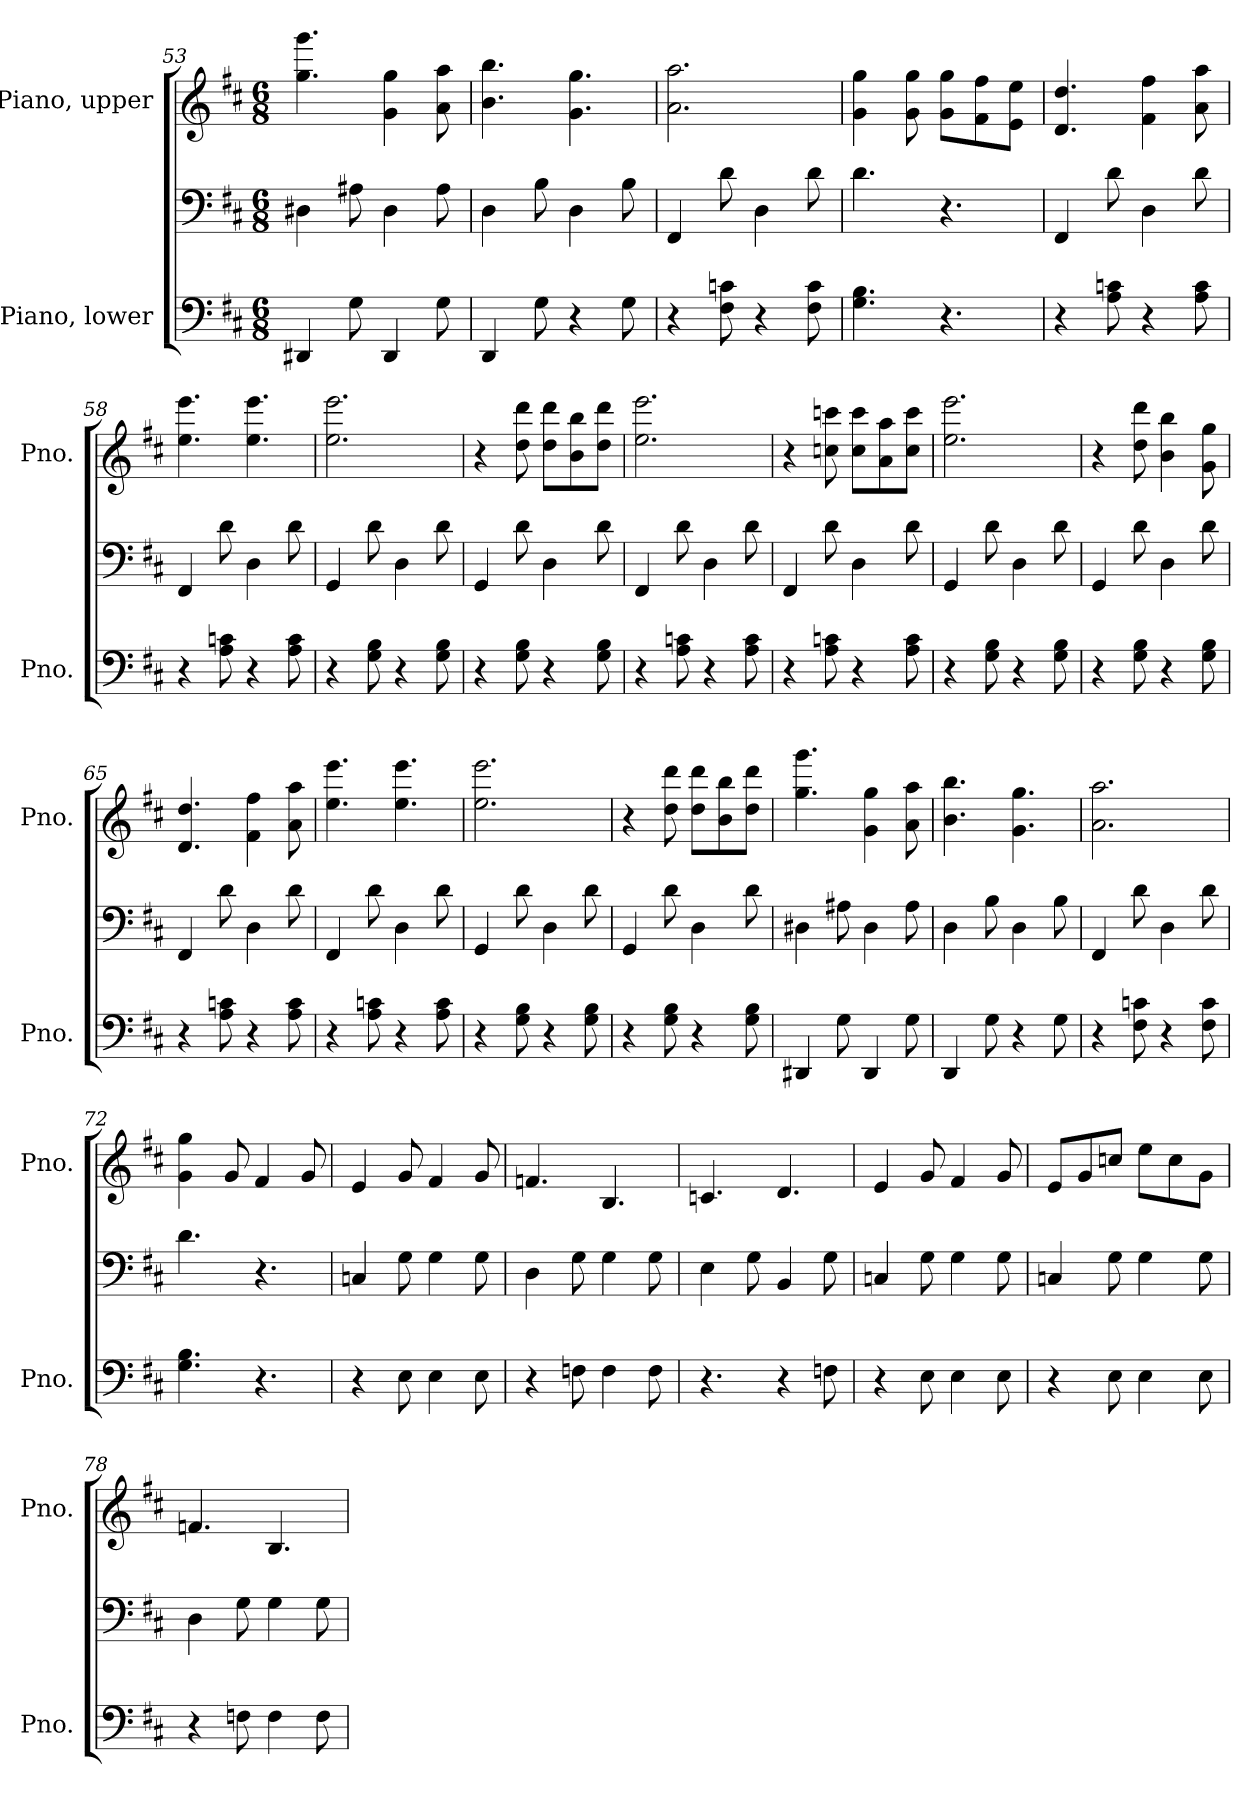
**kern	**kern	**kern
*part2	*part2	*part1
*staff3	*staff2	*staff1
*I"Piano, lower	*	*I"Piano, upper
*I'Pno.	*	*I'Pno.
*clefF4	*clefF4	*clefG2
*k[f#c#]	*k[f#c#]	*k[f#c#]
*M6/8	*M6/8	*M6/8
=53	=53	=53
4DD#X/	4D#X\	4.gg\ 4.ggg\
8G\	8A#X\	.
4DD#/	4D#\	4g\ 4gg\
8G\	8A#\	8a\ 8aa\
=54	=54	=54
4DD/	4D\	4.b\ 4.bb\
8G\	8B\	.
4r	4D\	4.g\ 4.gg\
8G\	8B\	.
=55	=55	=55
4r	4FF#/	2.a\ 2.aa\
8F#\ 8cn\	8d\	.
4r	4D\	.
8F#\ 8c\	8d\	.
=56	=56	=56
4.G\ 4.B\	4.d\	4g\ 4gg\
.	.	8g\ 8gg\
4.r	4.r	8g\ 8gg\L
.	.	8f#\ 8ff#\
.	.	8e\ 8ee\J
=57	=57	=57
4r	4FF#/	4.d/ 4.dd/
8A\ 8cn\	8d\	.
4r	4D\	4f#\ 4ff#\
8A\ 8c\	8d\	8a\ 8aa\
=58	=58	=58
4r	4FF#/	4.ee\ 4.eee\
8A\ 8cn\	8d\	.
4r	4D\	4.ee\ 4.eee\
8A\ 8c\	8d\	.
!!LO:LB:g=z
=59	=59	=59
4r	4GG/	2.ee\ 2.eee\
8G\ 8B\	8d\	.
4r	4D\	.
8G\ 8B\	8d\	.
=60	=60	=60
4r	4GG/	4r
8G\ 8B\	8d\	8dd\ 8ddd\
4r	4D\	8dd\ 8ddd\L
.	.	8b\ 8bb\
8G\ 8B\	8d\	8dd\ 8ddd\J
=61	=61	=61
4r	4FF#/	2.ee\ 2.eee\
8A\ 8cn\	8d\	.
4r	4D\	.
8A\ 8c\	8d\	.
=62	=62	=62
4r	4FF#/	4r
8A\ 8cn\	8d\	8ccn\ 8cccn\
4r	4D\	8cc\ 8ccc\L
.	.	8a\ 8aa\
8A\ 8c\	8d\	8cc\ 8ccc\J
=63	=63	=63
4r	4GG/	2.ee\ 2.eee\
8G\ 8B\	8d\	.
4r	4D\	.
8G\ 8B\	8d\	.
=64	=64	=64
4r	4GG/	4r
8G\ 8B\	8d\	8dd\ 8ddd\
4r	4D\	4b\ 4bb\
8G\ 8B\	8d\	8g\ 8gg\
!!LO:LB:g=z
=65	=65	=65
4r	4FF#/	4.d/ 4.dd/
8A\ 8cn\	8d\	.
4r	4D\	4f#\ 4ff#\
8A\ 8c\	8d\	8a\ 8aa\
=66	=66	=66
4r	4FF#/	4.ee\ 4.eee\
8A\ 8cn\	8d\	.
4r	4D\	4.ee\ 4.eee\
8A\ 8c\	8d\	.
=67	=67	=67
4r	4GG/	2.ee\ 2.eee\
8G\ 8B\	8d\	.
4r	4D\	.
8G\ 8B\	8d\	.
=68	=68	=68
4r	4GG/	4r
8G\ 8B\	8d\	8dd\ 8ddd\
4r	4D\	8dd\ 8ddd\L
.	.	8b\ 8bb\
8G\ 8B\	8d\	8dd\ 8ddd\J
=69	=69	=69
4DD#X/	4D#X\	4.gg\ 4.ggg\
8G\	8A#X\	.
4DD#/	4D#\	4g\ 4gg\
8G\	8A#\	8a\ 8aa\
=70	=70	=70
4DD/	4D\	4.b\ 4.bb\
8G\	8B\	.
4r	4D\	4.g\ 4.gg\
8G\	8B\	.
=71	=71	=71
4r	4FF#/	2.a\ 2.aa\
8F#\ 8cn\	8d\	.
4r	4D\	.
8F#\ 8c\	8d\	.
!!LO:PB:g=z
=72	=72	=72
4.G\ 4.B\	4.d\	4g\ 4gg\
.	.	8g/
4.r	4.r	4f#/
.	.	8g/
=73	=73	=73
4r	4Cn/	4e/
8E\	8G\	8g/
4E\	4G\	4f#/
8E\	8G\	8g/
=74	=74	=74
4r	4D\	4.fn/
8Fn\	8G\	.
4F\	4G\	4.B/
8F\	8G\	.
=75	=75	=75
4.r	4E\	4.cn/
.	8G\	.
4r	4BB/	4.d/
8Fn\	8G\	.
=76	=76	=76
4r	4Cn/	4e/
8E\	8G\	8g/
4E\	4G\	4f#/
8E\	8G\	8g/
=77	=77	=77
4r	4Cn/	8e/L
.	.	8g/
8E\	8G\	8ccn/J
4E\	4G\	8ee\L
.	.	8cc\
8E\	8G\	8g\J
=78	=78	=78
4r	4D\	4.fn/
8Fn\	8G\	.
4F\	4G\	4.B/
8F\	8G\	.
=	=	=
*-	*-	*-
